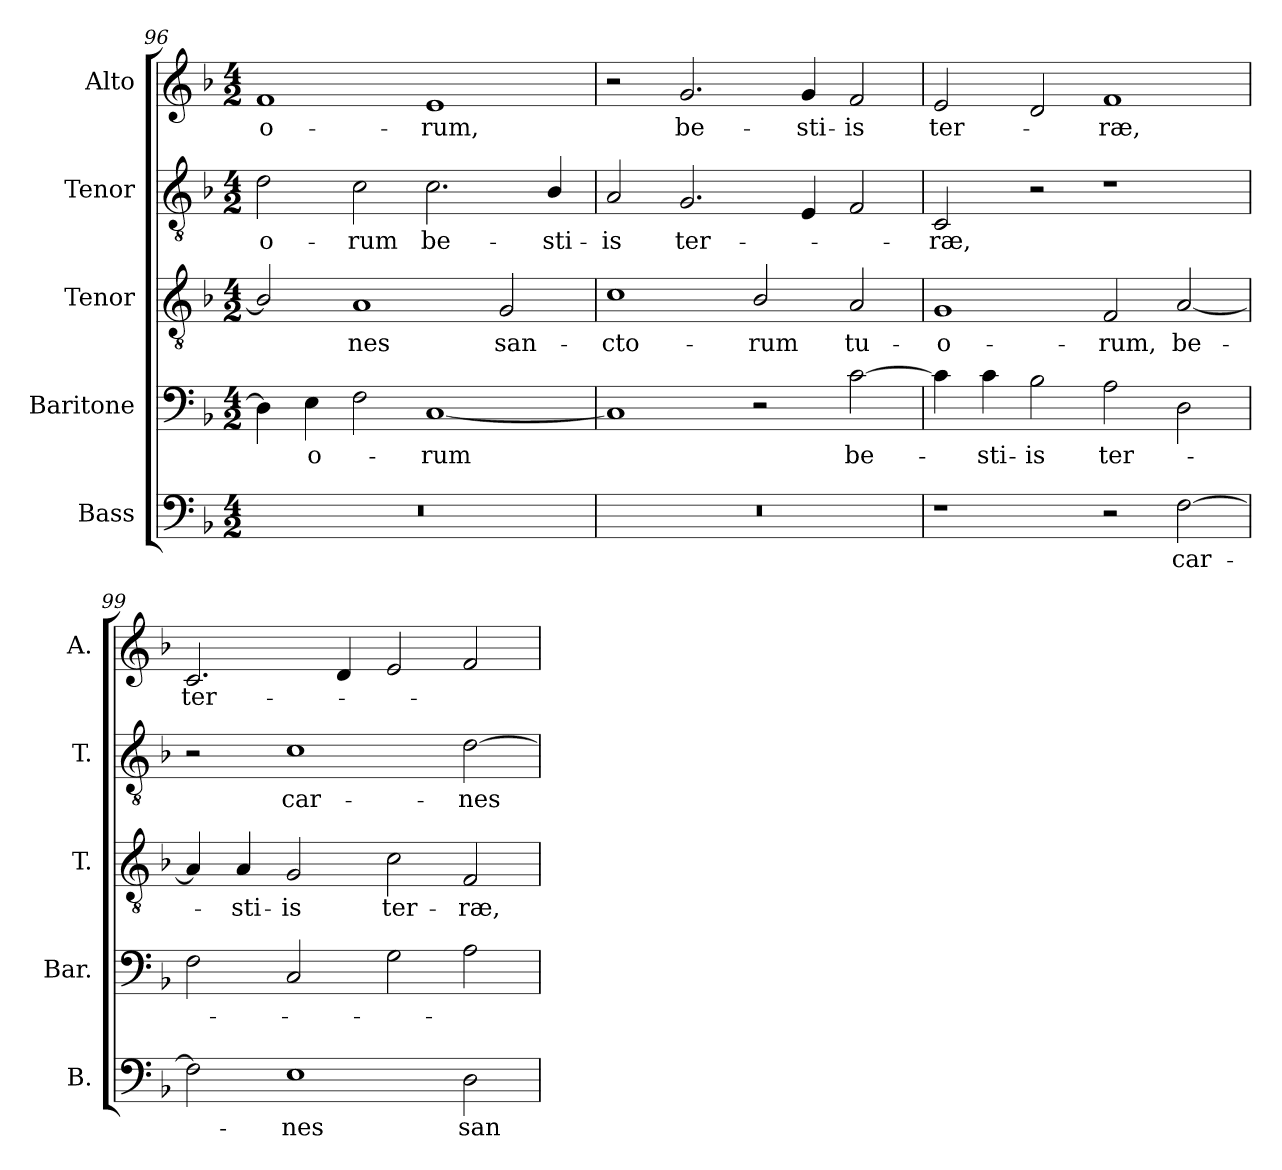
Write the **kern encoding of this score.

**kern	**text	**kern	**text	**kern	**text	**kern	**text	**kern	**text
*part5	*part5	*part4	*part4	*part3	*part3	*part2	*part2	*part1	*part1
*staff5	*staff5	*staff4	*staff4	*staff3	*staff3	*staff2	*staff2	*staff1	*staff1
*I"Bass	*	*I"Baritone	*	*I"Tenor	*	*I"Tenor	*	*I"Alto	*
*I'B.	*	*I'Bar.	*	*I'T.	*	*I'T.	*	*I'A.	*
*clefF4	*	*clefF4	*	*clefGv2	*	*clefGv2	*	*clefG2	*
*	*	*	*	*ITrd7c12	*	*ITrd7c12	*	*	*
*k[b-]	*	*k[b-]	*	*k[b-]	*	*k[b-]	*	*k[b-]	*
*F:	*	*F:	*	*F:	*	*F:	*	*F:	*
*M4/2	*	*M4/2	*	*M4/2	*	*M4/2	*	*M4/2	*
=96	=96	=96	=96	=96	=96	=96	=96	=96	=96
!LO:N:vis=1	!	!	!	!	!	!	!	!	!
!	!	!	!	!	!	!	!LO:LY:b:color=#000000	!	!
!	!	!	!	!	!	!	!	!	!LO:LY:b:color=#000000
0r	.	4Di\]	.	2BB-i/]	.	2Di\	-o-	1fi	-o-
!	!	!	!LO:LY:b:color=#000000	!	!	!	!	!	!
.	.	4Ei\	-o-	.	.	.	.	.	.
!	!	!	!	!	!LO:LY:b:color=#000000	!	!	!	!
!	!	!	!	!	!	!	!LO:LY:b:color=#000000	!	!
.	.	2Fi\	.	1AAi	-nes	2Ci\	-rum	.	.
!	!	!	!LO:LY:b:color=#000000	!	!	!	!	!	!
!	!	!	!	!	!	!	!LO:LY:b:color=#000000	!	!
!	!	!	!	!	!	!	!	!	!LO:LY:b:color=#000000
.	.	[1Ci	-rum	.	.	2.Ci\	be-	1ei	-rum,
!	!	!	!	!	!LO:LY:b:color=#000000	!	!	!	!
.	.	.	.	2GGi/	san-	.	.	.	.
!	!	!	!	!	!	!	!LO:LY:b:color=#000000	!	!
.	.	.	.	.	.	4BB-i/	-sti-	.	.
=97	=97	=97	=97	=97	=97	=97	=97	=97	=97
!LO:N:vis=1	!	!	!	!	!	!	!	!	!
!	!	!	!	!	!LO:LY:b:color=#000000	!	!	!	!
!	!	!	!	!	!	!	!LO:LY:b:color=#000000	!	!
0r	.	1Ci]	.	1Ci	-cto-	2AAi/	-is	2r	.
!	!	!	!	!	!	!	!LO:LY:b:color=#000000	!	!
!	!	!	!	!	!	!	!	!	!LO:LY:b:color=#000000
.	.	.	.	.	.	2.GGi/	ter-	2.gi/	be-
!	!	!	!	!	!LO:LY:b:color=#000000	!	!	!	!
.	.	2r	.	2BB-i/	-rum	.	.	.	.
!	!	!	!	!	!	!	!	!	!LO:LY:b:color=#000000
.	.	.	.	.	.	4EEi/	.	4gi/	-sti-
!	!	!	!LO:LY:b:color=#000000	!	!	!	!	!	!
!	!	!	!	!	!LO:LY:b:color=#000000	!	!	!	!
!	!	!	!	!	!	!	!	!	!LO:LY:b:color=#000000
.	.	[2ci\	be-	2AAi/	tu-	2FFi/	.	2fi/	-is
=98	=98	=98	=98	=98	=98	=98	=98	=98	=98
!	!	!	!	!	!LO:LY:b:color=#000000	!	!	!	!
!	!	!	!	!	!	!	!LO:LY:b:color=#000000	!	!
!	!	!	!	!	!	!	!	!	!LO:LY:b:color=#000000
1r	.	4ci\]	.	1GGi	-o-	2CCi/	-ræ,	2ei/	ter-
!	!	!	!LO:LY:b:color=#000000	!	!	!	!	!	!
.	.	4ci\	-sti-	.	.	.	.	.	.
!	!	!	!LO:LY:b:color=#000000	!	!	!	!	!	!
.	.	2B-i\	-is	.	.	2r	.	2di/	.
!	!	!	!LO:LY:b:color=#000000	!	!	!	!	!	!
!	!	!	!	!	!LO:LY:b:color=#000000	!	!	!	!
!	!	!	!	!	!	!	!	!	!LO:LY:b:color=#000000
2r	.	2Ai\	ter-	2FFi/	-rum,	1r	.	1fi	-ræ,
!	!LO:LY:b:color=#000000	!	!	!	!	!	!	!	!
!	!	!	!	!	!LO:LY:b:color=#000000	!	!	!	!
[2Fi\	car-	2Di\	.	[2AAi/	be-	.	.	.	.
=99	=99	=99	=99	=99	=99	=99	=99	=99	=99
!	!	!	!	!	!	!	!	!	!LO:LY:b:color=#000000
2Fi\]	.	2Fi\	.	4AAi/]	.	2r	.	2.ci/	ter-
!	!	!	!	!	!LO:LY:b:color=#000000	!	!	!	!
.	.	.	.	4AAi/	-sti-	.	.	.	.
!	!LO:LY:b:color=#000000	!	!	!	!	!	!	!	!
!	!	!	!	!	!LO:LY:b:color=#000000	!	!	!	!
!	!	!	!	!	!	!	!LO:LY:b:color=#000000	!	!
1Ei	-nes	2Ci/	.	2GGi/	-is	1Ci	car-	.	.
.	.	.	.	.	.	.	.	4di/	.
!	!	!	!	!	!LO:LY:b:color=#000000	!	!	!	!
.	.	2Gi\	.	2Ci\	ter-	.	.	2ei/	.
!	!LO:LY:b:color=#000000	!	!	!	!	!	!	!	!
!	!	!	!	!	!LO:LY:b:color=#000000	!	!	!	!
!	!	!	!	!	!	!	!LO:LY:b:color=#000000	!	!
2Di\	san-	2Ai\	.	2FFi/	-ræ,	[2Di\	-nes	2fi/	.
=	=	=	=	=	=	=	=	=	=
*-	*-	*-	*-	*-	*-	*-	*-	*-	*-
